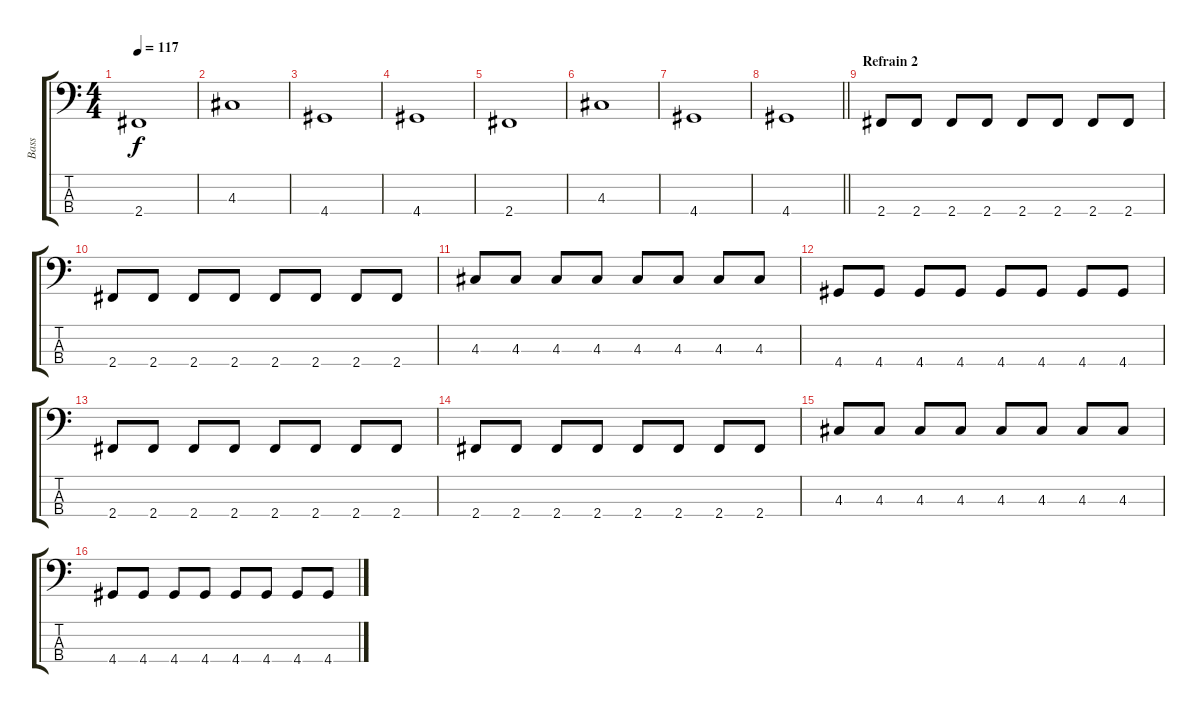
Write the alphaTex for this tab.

\track ("Bass" "Bass") {instrument electricbasspick}
\staff {score tabs}
\tuning (G2 D2 A1 E1) {hide}
\ts (4 4)
\tempo 117
\clef f4
\ks c
2.4.1{dy f} |
4.3.1 |
4.4.1 |
4.4.1 |
2.4.1 |
4.3.1 |
4.4.1 |
\barLineRight lightlight
4.4.1 |
\section ("" "Refrain 2")
2.4.8 2.4.8 2.4.8 2.4.8 2.4.8 2.4.8 2.4.8 2.4.8 |
2.4.8 2.4.8 2.4.8 2.4.8 2.4.8 2.4.8 2.4.8 2.4.8 |
4.3.8 4.3.8 4.3.8 4.3.8 4.3.8 4.3.8 4.3.8 4.3.8 |
4.4.8 4.4.8 4.4.8 4.4.8 4.4.8 4.4.8 4.4.8 4.4.8 |
2.4.8 2.4.8 2.4.8 2.4.8 2.4.8 2.4.8 2.4.8 2.4.8 |
2.4.8 2.4.8 2.4.8 2.4.8 2.4.8 2.4.8 2.4.8 2.4.8 |
4.3.8 4.3.8 4.3.8 4.3.8 4.3.8 4.3.8 4.3.8 4.3.8 |
4.4.8 4.4.8 4.4.8 4.4.8 4.4.8 4.4.8 4.4.8 4.4.8
